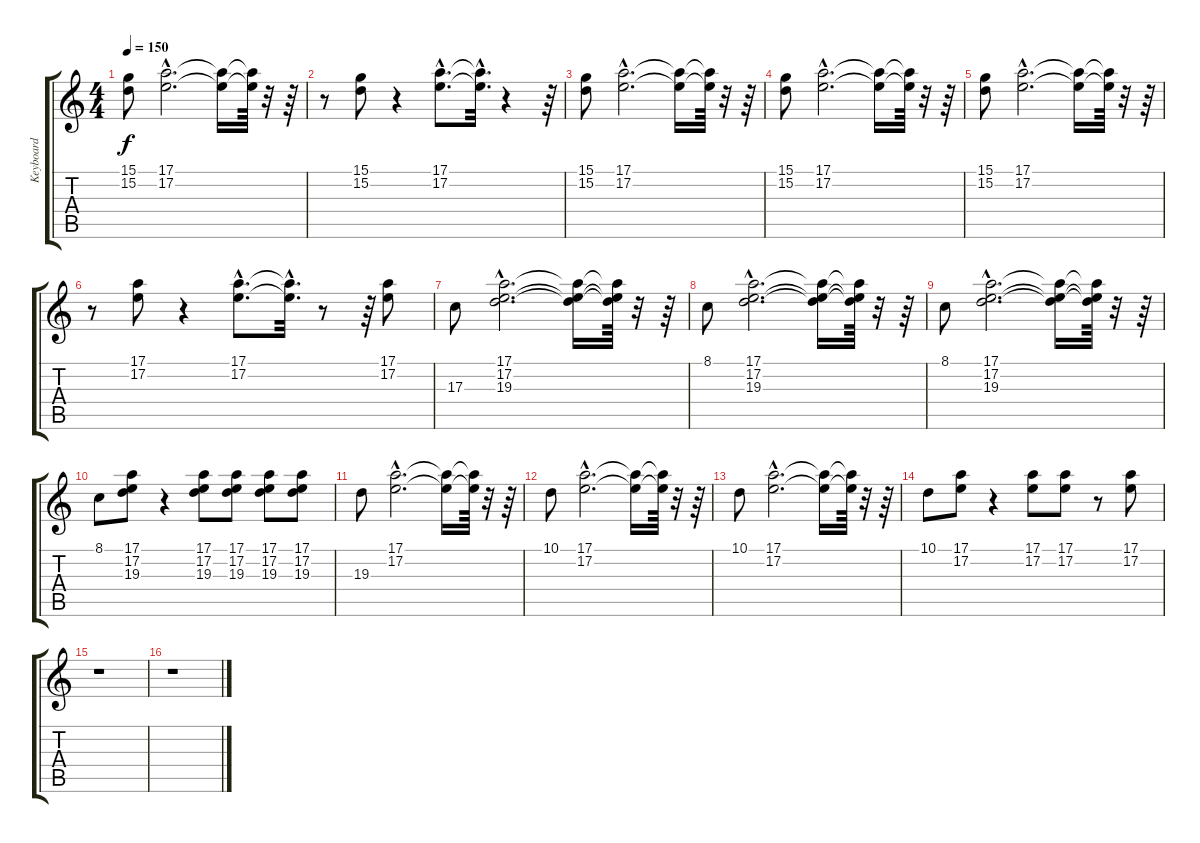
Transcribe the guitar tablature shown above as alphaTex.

\track ("Keyboard" "Keyboard") {instrument electricgrandpiano}
\staff {score tabs}
\tuning (E4 B3 G3 D3 A2 E2) {hide}
\ts (4 4)
\tempo 150
\clef g2
\ks c
(15.1 15.2).8{dy f} (17.1{hac} 17.2{hac}).2{d} (17.1{t} 17.2{t}).16 (17.1{t} 17.2{t}).64 r.32 r.64 |
r.8 (15.1 15.2).8 r.4 (17.1{hac} 17.2{hac}).8{d} (17.1{hac t} 17.2{hac t}).32{d} r.4 r.64 |
(15.1 15.2).8 (17.1{hac} 17.2{hac}).2{d} (17.1{t} 17.2{t}).16 (17.1{t} 17.2{t}).64 r.32 r.64 |
(15.1 15.2).8 (17.1{hac} 17.2{hac}).2{d} (17.1{t} 17.2{t}).16 (17.1{t} 17.2{t}).64 r.32 r.64 |
(15.1 15.2).8 (17.1{hac} 17.2{hac}).2{d} (17.1{t} 17.2{t}).16 (17.1{t} 17.2{t}).64 r.32 r.64 |
r.8 (17.1 17.2).8 r.4 (17.1{hac} 17.2{hac}).8{d} (17.1{hac t} 17.2{hac t}).32{d} r.8 r.64 (17.1 17.2).8 |
17.3.8 (17.1{hac} 17.2{hac} 19.3{hac}).2{d} (17.1{t} 17.2{t} 19.3{t}).16 (17.1{t} 17.2{t} 19.3{t}).64 r.32 r.64 |
8.1.8 (17.1{hac} 17.2{hac} 19.3{hac}).2{d} (17.1{t} 17.2{t} 19.3{t}).16 (17.1{t} 17.2{t} 19.3{t}).64 r.32 r.64 |
8.1.8 (17.1{hac} 17.2{hac} 19.3{hac}).2{d} (17.1{t} 17.2{t} 19.3{t}).16 (17.1{t} 17.2{t} 19.3{t}).64 r.32 r.64 |
8.1.8 (17.1 17.2 19.3).8 r.4 (17.1 17.2 19.3).8 (17.1 17.2 19.3).8 (17.1 17.2 19.3).8 (17.1 17.2 19.3).8 |
19.3.8 (17.1{hac} 17.2{hac}).2{d} (17.1{t} 17.2{t}).16 (17.1{t} 17.2{t}).64 r.32 r.64 |
10.1.8 (17.1{hac} 17.2{hac}).2{d} (17.1{t} 17.2{t}).16 (17.1{t} 17.2{t}).64 r.32 r.64 |
10.1.8 (17.1{hac} 17.2{hac}).2{d} (17.1{t} 17.2{t}).16 (17.1{t} 17.2{t}).64 r.32 r.64 |
10.1.8 (17.1 17.2).8 r.4 (17.1 17.2).8 (17.1 17.2).8 r.8 (17.1 17.2).8 |
r.1 |
r.1
